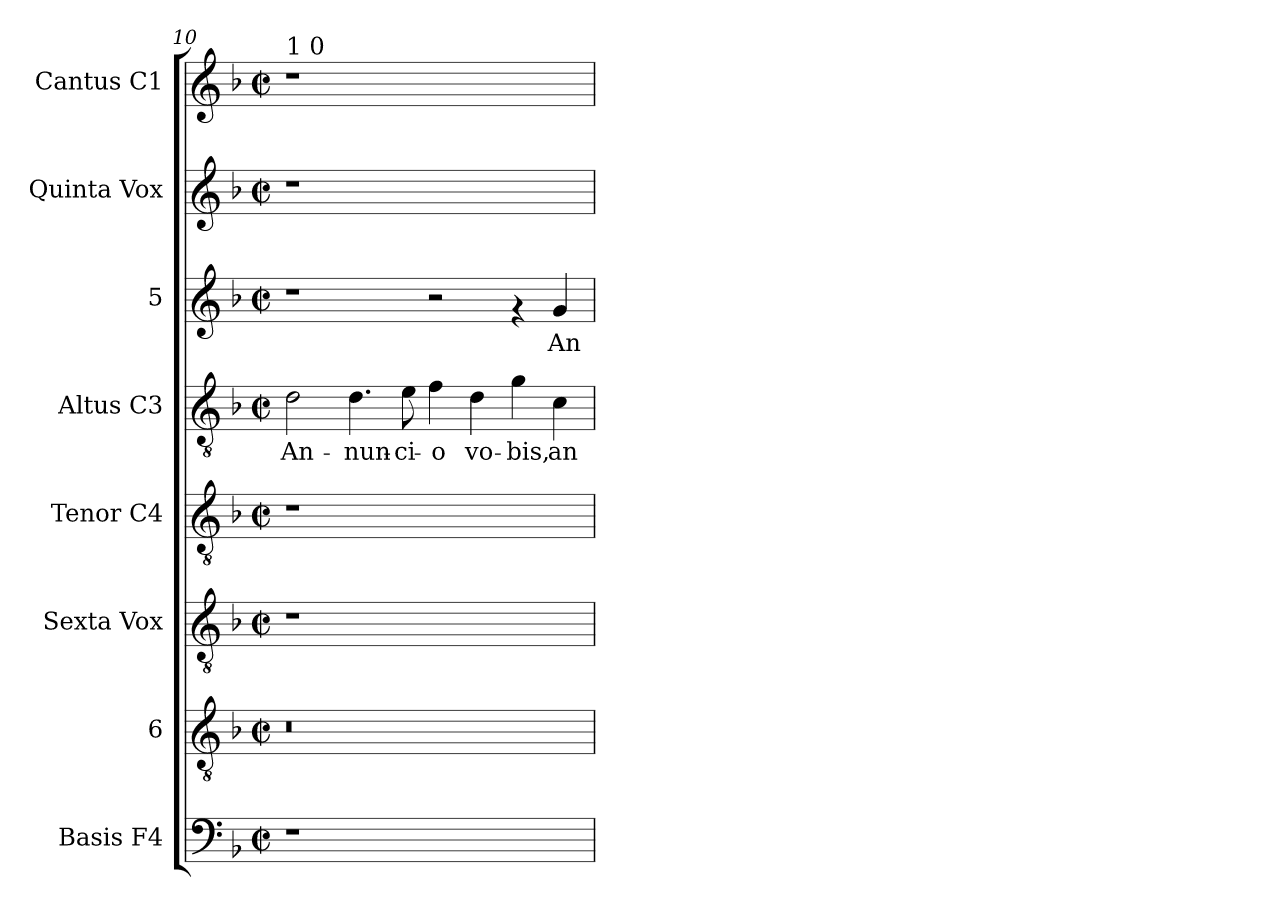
**kern	**kern	**kern	**kern	**kern	**text	**kern	**text	**kern	**kern
*part8	*part7	*part6	*part5	*part4	*part4	*part3	*part3	*part2	*part1
*staff8	*staff7	*staff6	*staff5	*staff4	*staff4	*staff3	*staff3	*staff2	*staff1
*I"Basis  F4	*I"6	*I"Sexta  Vox	*I"Tenor  C4	*I"Altus  C3	*	*I"5	*	*I"Quinta  Vox	*I"Cantus  C1
*I'B	*	*	*I'T	*I'A	*	*	*	*	*I'C
!!LO:PB:g=z
*clefF4	*clefGv2	*clefGv2	*clefGv2	*clefGv2	*	*clefG2	*	*clefG2	*clefG2
*k[b-]	*k[b-]	*k[b-]	*k[b-]	*k[b-]	*	*k[b-]	*	*k[b-]	*k[b-]
*F:	*F:	*F:	*F:	*F:	*	*F:	*	*F:	*F:
*M2/2	*M2/2	*M2/2	*M2/2	*M2/2	*	*M2/2	*	*M2/2	*M2/2
*met(c|)	*met(c|)	*met(c|)	*met(c|)	*met(c|)	*	*met(c|)	*	*met(c|)	*met(c|)
=10	=10	=10	=10	=10	=10	=10	=10	=10	=10
!	!	!	!	!	!	!	!	!	!LO:TX:a:t=1 0
!	!	!	!	!	!LO:LY:b:cj	!	!	!	!
1r	0r	1r	1r	2d\	An-	1r	.	1r	1r
!	!	!	!	!	!LO:LY:b:cj	!	!	!	!
.	.	.	.	4.d\	-nun-	.	.	.	.
!	!	!	!	!	!LO:LY:b:cj	!	!	!	!
.	.	.	.	8e\	-ci-	.	.	.	.
!	!	!	!	!	!LO:LY:b:cj	!	!	!	!
1ryy	.	1ryy	1ryy	4f\	-o	2r	.	1ryy	1ryy
!	!	!	!	!	!LO:LY:b:cj	!	!	!	!
.	.	.	.	4d\	vo-	.	.	.	.
!	!	!	!	!	!LO:LY:b:cj	!	!	!	!
.	.	.	.	4g\	-bis,	4rf	.	.	.
!	!	!	!	!	!LO:LY:b:cj	!	!LO:LY:b:cj	!	!
.	.	.	.	4c\	an-	4g/	An-	.	.
=	=	=	=	=	=	=	=	=	=
*-	*-	*-	*-	*-	*-	*-	*-	*-	*-
